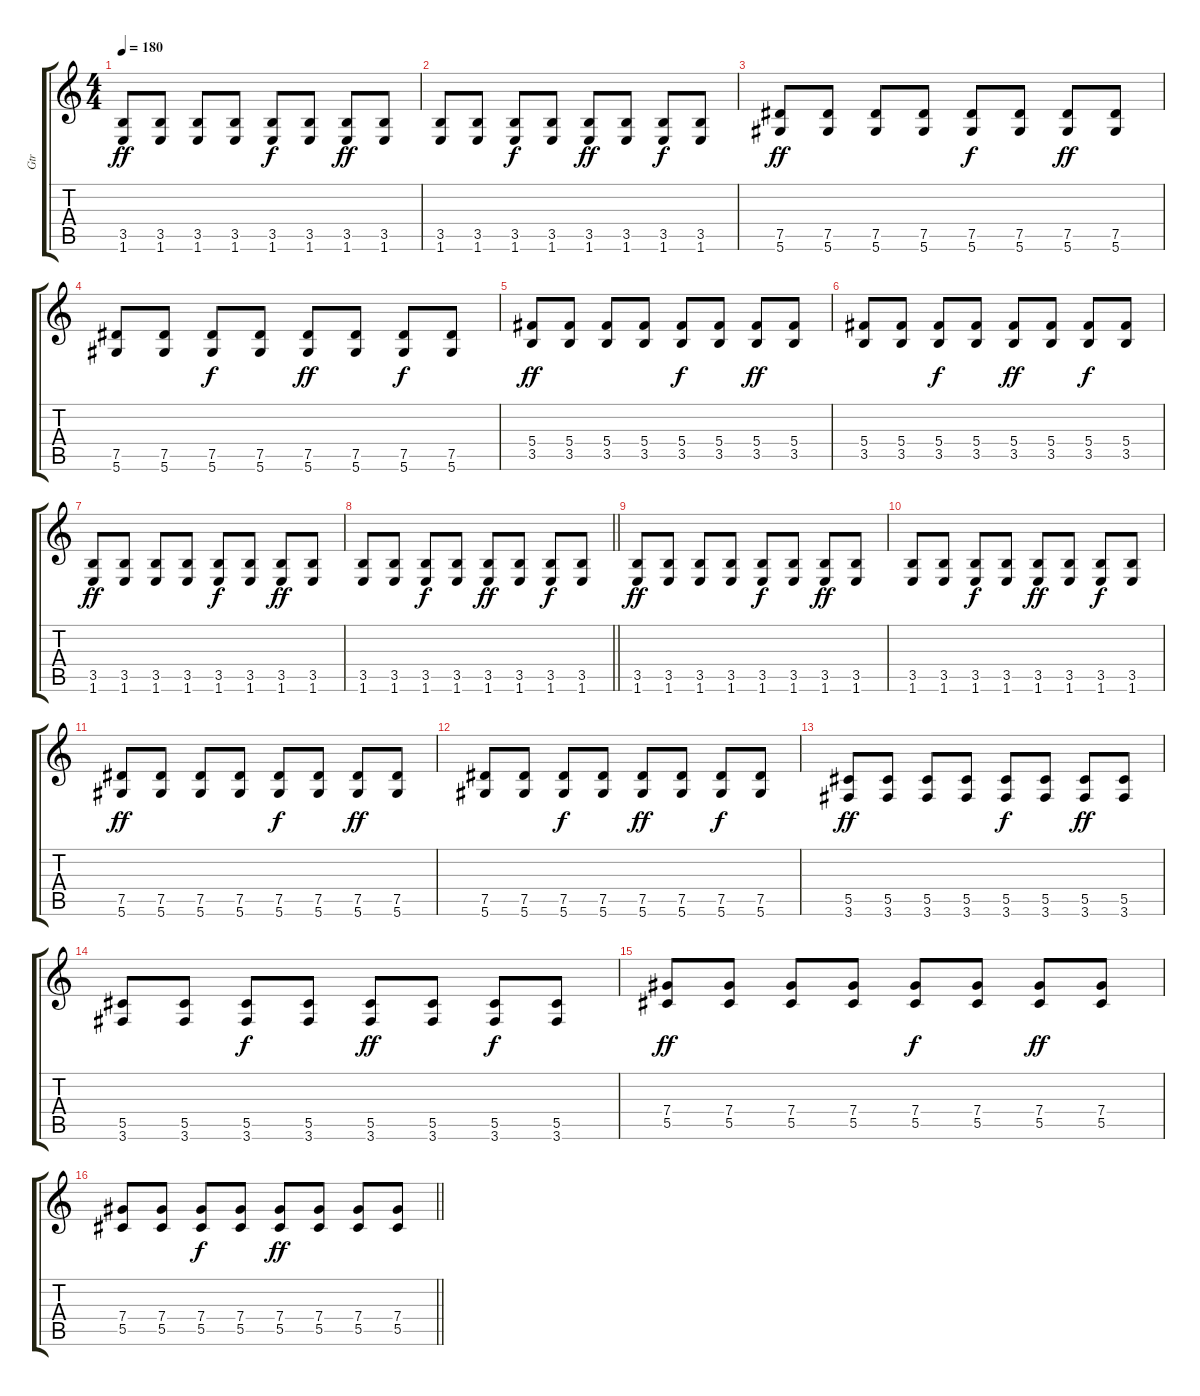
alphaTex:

\track ("Gtr" "Gtr") {instrument electricguitarclean}
\staff {score tabs}
\tuning (Eb4 Bb3 Gb3 Db3 Ab2 Eb2) {hide}
\ts (4 4)
\section ("" "")
\tempo 180
\clef g2
\ks c
(3.5 1.6).8{dy ff instrument distortionguitar} (3.5 1.6).8 (3.5 1.6).8 (3.5 1.6).8 (3.5 1.6).8{dy f} (3.5 1.6).8 (3.5 1.6).8{dy ff} (3.5 1.6).8 |
(3.5 1.6).8 (3.5 1.6).8 (3.5 1.6).8{dy f} (3.5 1.6).8 (3.5 1.6).8{dy ff} (3.5 1.6).8 (3.5 1.6).8{dy f} (3.5 1.6).8 |
(7.5 5.6).8{dy ff} (7.5 5.6).8 (7.5 5.6).8 (7.5 5.6).8 (7.5 5.6).8{dy f} (7.5 5.6).8 (7.5 5.6).8{dy ff} (7.5 5.6).8 |
(7.5 5.6).8 (7.5 5.6).8 (7.5 5.6).8{dy f} (7.5 5.6).8 (7.5 5.6).8{dy ff} (7.5 5.6).8 (7.5 5.6).8{dy f} (7.5 5.6).8 |
(5.4 3.5).8{dy ff} (5.4 3.5).8 (5.4 3.5).8 (5.4 3.5).8 (5.4 3.5).8{dy f} (5.4 3.5).8 (5.4 3.5).8{dy ff} (5.4 3.5).8 |
(5.4 3.5).8 (5.4 3.5).8 (5.4 3.5).8{dy f} (5.4 3.5).8 (5.4 3.5).8{dy ff} (5.4 3.5).8 (5.4 3.5).8{dy f} (5.4 3.5).8 |
(3.5 1.6).8{dy ff} (3.5 1.6).8 (3.5 1.6).8 (3.5 1.6).8 (3.5 1.6).8{dy f} (3.5 1.6).8 (3.5 1.6).8{dy ff} (3.5 1.6).8 |
\barLineRight lightlight
(3.5 1.6).8 (3.5 1.6).8 (3.5 1.6).8{dy f} (3.5 1.6).8 (3.5 1.6).8{dy ff} (3.5 1.6).8 (3.5 1.6).8{dy f} (3.5 1.6).8 |
(3.5 1.6).8{dy ff} (3.5 1.6).8 (3.5 1.6).8 (3.5 1.6).8 (3.5 1.6).8{dy f} (3.5 1.6).8 (3.5 1.6).8{dy ff} (3.5 1.6).8 |
(3.5 1.6).8 (3.5 1.6).8 (3.5 1.6).8{dy f} (3.5 1.6).8 (3.5 1.6).8{dy ff} (3.5 1.6).8 (3.5 1.6).8{dy f} (3.5 1.6).8 |
(7.5 5.6).8{dy ff} (7.5 5.6).8 (7.5 5.6).8 (7.5 5.6).8 (7.5 5.6).8{dy f} (7.5 5.6).8 (7.5 5.6).8{dy ff} (7.5 5.6).8 |
(7.5 5.6).8 (7.5 5.6).8 (7.5 5.6).8{dy f} (7.5 5.6).8 (7.5 5.6).8{dy ff} (7.5 5.6).8 (7.5 5.6).8{dy f} (7.5 5.6).8 |
(5.5 3.6).8{dy ff} (5.5 3.6).8 (5.5 3.6).8 (5.5 3.6).8 (5.5 3.6).8{dy f} (5.5 3.6).8 (5.5 3.6).8{dy ff} (5.5 3.6).8 |
(5.5 3.6).8 (5.5 3.6).8 (5.5 3.6).8{dy f} (5.5 3.6).8 (5.5 3.6).8{dy ff} (5.5 3.6).8 (5.5 3.6).8{dy f} (5.5 3.6).8 |
(7.4 5.5).8{dy ff} (7.4 5.5).8 (7.4 5.5).8 (7.4 5.5).8 (7.4 5.5).8{dy f} (7.4 5.5).8 (7.4 5.5).8{dy ff} (7.4 5.5).8 |
\barLineRight lightlight
(7.4 5.5).8 (7.4 5.5).8 (7.4 5.5).8{dy f} (7.4 5.5).8 (7.4 5.5).8{dy ff} (7.4 5.5).8 (7.4 5.5).8 (7.4 5.5).8
